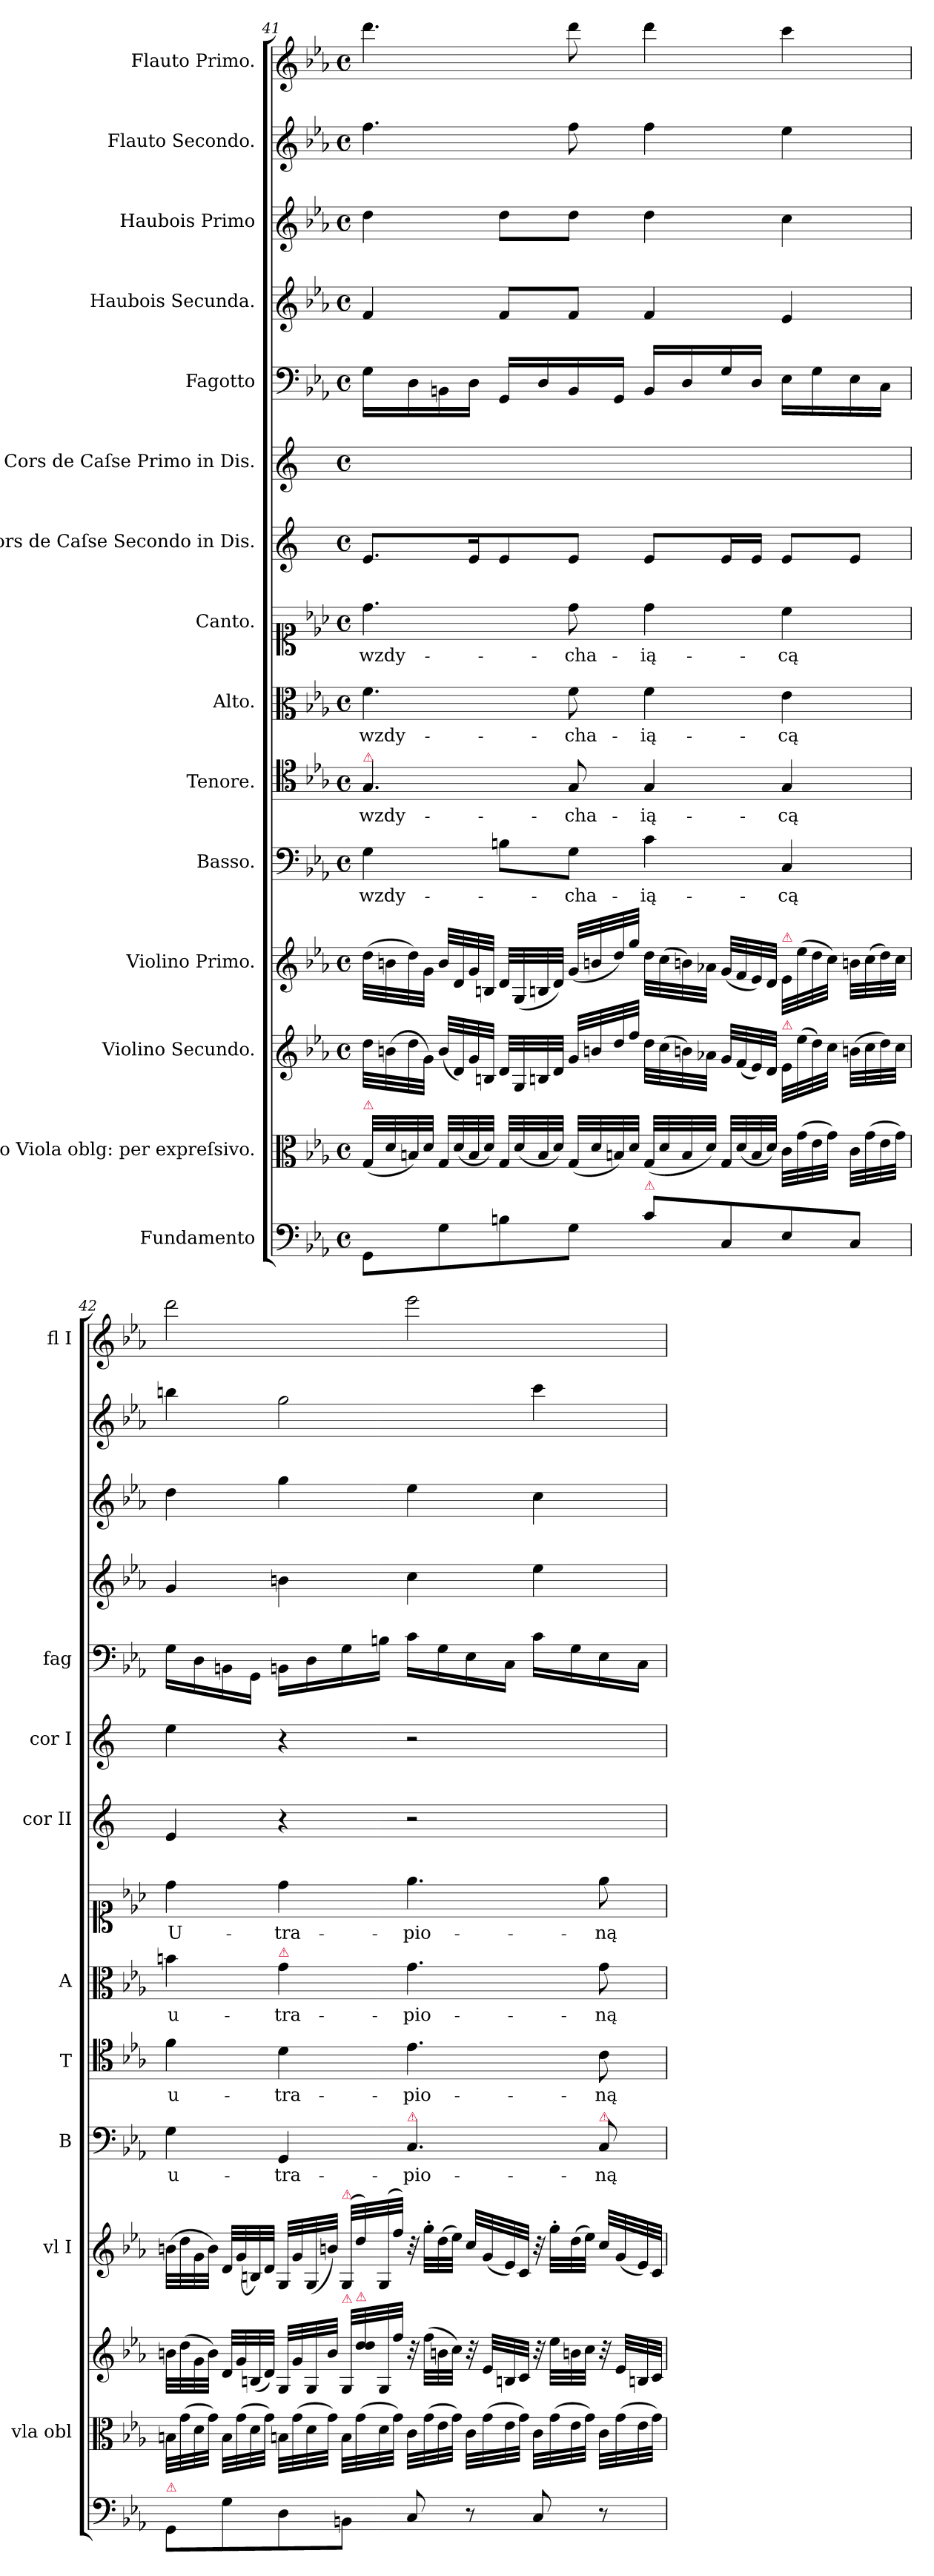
**kern	**kern	**kern	**kern	**kern	**text	**kern	**text	**kern	**text	**kern	**text	**kern	**kern	**kern	**kern	**kern	**kern	**kern
*part15	*part14	*part13	*part12	*part11	*part11	*part10	*part10	*part9	*part9	*part8	*part8	*part7	*part6	*part5	*part4	*part3	*part2	*part1
*staff15	*staff14	*staff13	*staff12	*staff11	*staff11	*staff10	*staff10	*staff9	*staff9	*staff8	*staff8	*staff7	*staff6	*staff5	*staff4	*staff3	*staff2	*staff1
*I"Fundamento	*I"Alto Viola oblg: per expreſsivo.	*I"Violino Secundo.	*I"Violino Primo.	*I"Basso.	*	*I"Tenore.	*	*I"Alto.	*	*I"Canto.	*	*I"Cors de Caſse Secondo in Dis.	*I"Cors de Caſse Primo in Dis.	*I"Fagotto	*I"Haubois Secunda.	*I"Haubois Primo	*I"Flauto Secondo.	*I"Flauto Primo.
*	*I'vla obl	*	*I'vl I	*I'B	*	*I'T	*	*I'A	*	*	*	*I'cor II	*I'cor I	*I'fag	*	*	*	*I'fl I
*clefF4	*clefC3	*clefG2	*clefG2	*clefF4	*	*clefC4	*	*clefC3	*	*clefC1	*	*clefG2	*clefG2	*clefF4	*clefG2	*clefG2	*clefG2	*clefG2
*	*	*	*	*	*	*	*	*	*	*	*	*ITrd-2c-3	*ITrd-2c-3	*	*	*	*	*
*k[b-e-a-]	*k[b-e-a-]	*k[b-e-a-]	*k[b-e-a-]	*k[b-e-a-]	*	*k[b-e-a-]	*	*k[b-e-a-]	*	*k[b-e-a-]	*	*k[b-e-a-]	*k[b-e-a-]	*k[b-e-a-]	*k[b-e-a-]	*k[b-e-a-]	*k[b-e-a-]	*k[b-e-a-]
*E-:	*E-:	*E-:	*E-:	*E-:	*	*E-:	*	*E-:	*	*E-:	*	*	*	*E-:	*E-:	*E-:	*E-:	*E-:
*M4/4	*M4/4	*M4/4	*M4/4	*M4/4	*	*M4/4	*	*M4/4	*	*M4/4	*	*M4/4	*M4/4	*M4/4	*M4/4	*M4/4	*M4/4	*M4/4
*met(c)	*met(c)	*met(c)	*met(c)	*met(c)	*	*met(c)	*	*met(c)	*	*met(c)	*	*met(c)	*met(c)	*met(c)	*met(c)	*met(c)	*met(c)	*met(c)
=41	=41	=41	=41	=41	=41	=41	=41	=41	=41	=41	=41	=41	=41	=41	=41	=41	=41	=41
!	!	!	!	!	!	!LO:TX:a:color=crimson:t=⚠	!	!	!	!	!	!	!	!	!	!	!	!
!	!LO:TX:a:color=crimson:t=⚠	!	!	!	!	!	!	!	!	!	!	!	!	!	!	!	!	!
8GG/L	(32G/LLL	32dd\LLL	(32dd\LLL	4G\	wzdy-	4.G/	wzdy-	4.f\	wzdy-	4.dd\	wzdy-	8.g/L	8.gg\Lyy	16G\LL	4f/	4dd\	4.ff\	4.ddd\
.	32d/	(32bn\	32bn\	.	.	.	.	.	.	.	.	.	.	.	.	.	.	.
.	32Bn/)	32dd\	32dd\)	.	.	.	.	.	.	.	.	.	.	16D\	.	.	.	.
.	32d/JJJ	32g\JJJ)	32g\JJJ	.	.	.	.	.	.	.	.	.	.	.	.	.	.	.
8G\	32G/LLL	(32b/LLL	32b/LLL	.	.	.	.	.	.	.	.	.	.	16BBn\	.	.	.	.
.	(32d/	32d/)	32d/	.	.	.	.	.	.	.	.	.	.	.	.	.	.	.
.	32B/	32g/	32g/	.	.	.	.	.	.	.	.	16g/K	16gg\Kyy	16D\JJ	.	.	.	.
.	32d/JJJ)	32Bn/JJJ	32Bn/JJJ	.	.	.	.	.	.	.	.	.	.	.	.	.	.	.
8Bn\	32G/LLL	32d/LLL	32d/LLL	8Bn\L	.	.	.	.	.	.	.	8g/	8gg\yy	16GG/LL	8f/L	8dd\L	.	.
.	(32d/	32G/	(32G/	.	.	.	.	.	.	.	.	.	.	.	.	.	.	.
.	32B/	32Bn/	32Bn/	.	.	.	.	.	.	.	.	.	.	16D/	.	.	.	.
.	32d/JJJ)	32d/JJJ	32d/JJJ)	.	.	.	.	.	.	.	.	.	.	.	.	.	.	.
8G\J	(32G/LLL	32g/LLL	(32g/LLL	8G\J	-cha-	8G/	-cha-	8f\	-cha-	8dd\	-cha-	8g/J	8gg\Jyy	16BB/	8f/J	8dd\J	8ff\	8ddd\
.	32d/	32bn/	32bn/	.	.	.	.	.	.	.	.	.	.	.	.	.	.	.
.	32Bn/)	32dd/	32dd/)	.	.	.	.	.	.	.	.	.	.	16GG/JJ	.	.	.	.
.	32d/JJJ	32ff/JJJ	32gg/JJJ	.	.	.	.	.	.	.	.	.	.	.	.	.	.	.
!LO:TX:a:color=crimson:t=⚠	!	!	!	!	!	!	!	!	!	!	!	!	!	!	!	!	!	!
8c\L	(32G/LLL	32dd\LLL	32dd\LLL	4c\	-ią-	4G/	-ią-	4f\	-ią-	4dd\	-ią-	8g/L	8gg\Lyy	16BB/LL	4f/	4dd\	4ff\	4ddd\
.	32d/	(32cc\	(32cc\	.	.	.	.	.	.	.	.	.	.	.	.	.	.	.
.	32B/	32bn\)	32bn\)	.	.	.	.	.	.	.	.	.	.	16D/	.	.	.	.
.	32d/JJJ)	32a-X\JJJ	32a-X\JJJ	.	.	.	.	.	.	.	.	.	.	.	.	.	.	.
8C/	32G/LLL	32g/LLL	(32g/LLL	.	.	.	.	.	.	.	.	16g/L	16gg\Lyy	16G/	.	.	.	.
.	(32d/	(32f/	32f/	.	.	.	.	.	.	.	.	.	.	.	.	.	.	.
.	32B/	32e-/)	32e-/)	.	.	.	.	.	.	.	.	16g/JJ	16gg\JJyy	16D/JJ	.	.	.	.
.	32d/JJJ)	32d/JJJ	32d/JJJ	.	.	.	.	.	.	.	.	.	.	.	.	.	.	.
!	!	!	!LO:TX:a:color=crimson:t=⚠	!	!	!	!	!	!	!	!	!	!	!	!	!	!	!
!	!	!LO:TX:a:color=crimson:t=⚠	!	!	!	!	!	!	!	!	!	!	!	!	!	!	!	!
8E-/	32c\LLL	32e-/LLL	32e-/LLL	4C/	-cą	4G/	-cą	4e-\	-cą	4cc\	-cą	8g/L	8gg\Lyy	16E-\LL	4e-/	4cc\	4ee-\	4ccc\
.	(32g\	(32ee-\	(32ee-\	.	.	.	.	.	.	.	.	.	.	.	.	.	.	.
.	32e-\	32dd\)	32dd\	.	.	.	.	.	.	.	.	.	.	16G\	.	.	.	.
.	32g\JJJ)	32cc\JJJ	32cc\JJJ)	.	.	.	.	.	.	.	.	.	.	.	.	.	.	.
8C/J	32c\LLL	(32bn\LLL	32bn\LLL	.	.	.	.	.	.	.	.	8g/J	8gg\Jyy	16E-\	.	.	.	.
.	(32g\	32cc\	(32cc\	.	.	.	.	.	.	.	.	.	.	.	.	.	.	.
.	32e-\	32dd\)	32dd\)	.	.	.	.	.	.	.	.	.	.	16C\JJ	.	.	.	.
.	32g\JJJ)	32cc\JJJ	32cc\JJJ	.	.	.	.	.	.	.	.	.	.	.	.	.	.	.
=42	=42	=42	=42	=42	=42	=42	=42	=42	=42	=42	=42	=42	=42	=42	=42	=42	=42	=42
!LO:TX:a:color=crimson:t=⚠	!	!	!	!	!	!	!	!	!	!	!	!	!	!	!	!	!	!
8GG/L	32Bn\LLL	32bn\LLL	(32bn\LLL	4G\	u-	4f\	u-	4bn\	u-	4dd\	U-	4g/	4gg\	16G\LL	4g/	4dd\	4bbn\	2ddd\
.	(32g\	(32dd\	32dd\	.	.	.	.	.	.	.	.	.	.	.	.	.	.	.
.	32d\	32g\	32g\	.	.	.	.	.	.	.	.	.	.	16D\	.	.	.	.
.	32g\JJJ)	32b\JJJ)	32b\JJJ)	.	.	.	.	.	.	.	.	.	.	.	.	.	.	.
8G\	32B\LLL	32d/LLL	32d/LLL	.	.	.	.	.	.	.	.	.	.	16BBn\	.	.	.	.
.	(32g\	32g/	(32g/	.	.	.	.	.	.	.	.	.	.	.	.	.	.	.
.	32d\	(32Bn/	32Bn/)	.	.	.	.	.	.	.	.	.	.	16GG\JJ	.	.	.	.
.	32g\JJJ)	32d/JJJ)	32d/JJJ	.	.	.	.	.	.	.	.	.	.	.	.	.	.	.
!	!	!	!	!	!	!	!	!LO:TX:a:color=crimson:t=⚠	!	!	!	!	!	!	!	!	!	!
8D\	32Bn\LLL	32G/LLL	32G/LLL	4GG/	-tra-	4d\	-tra-	4g\	-tra-	4dd\	-tra-	4r	4r	16BBn\LL	4bn\	4gg\	2gg\	.
.	(32g\	32g/	32g/	.	.	.	.	.	.	.	.	.	.	.	.	.	.	.
.	32d\	32G/	(32G/	.	.	.	.	.	.	.	.	.	.	16D\	.	.	.	.
.	32g\JJJ)	32b/JJJ	32bn/JJJ)	.	.	.	.	.	.	.	.	.	.	.	.	.	.	.
!	!	!	!LO:TX:a:color=crimson:t=⚠	!	!	!	!	!	!	!	!	!	!	!	!	!	!	!
!	!	!LO:TX:a:color=crimson:t=⚠	!	!	!	!	!	!	!	!	!	!	!	!	!	!	!	!
8BBn\J	32B\LLL	32G/LLL	(32G/LLL	.	.	.	.	.	.	.	.	.	.	16G\	.	.	.	.
!	!	!LO:TX:a:color=crimson:t=⚠	!	!	!	!	!	!	!	!	!	!	!	!	!	!	!	!
.	(32g\	32dd/ 32dd/	32dd\)	.	.	.	.	.	.	.	.	.	.	.	.	.	.	.
.	32d\	32G/	(32G/	.	.	.	.	.	.	.	.	.	.	16Bn\JJ	.	.	.	.
.	32g\JJJ)	32ff\JJJ	32ff\JJJ)	.	.	.	.	.	.	.	.	.	.	.	.	.	.	.
!	!	!	!	!LO:TX:a:color=crimson:t=⚠	!	!	!	!	!	!	!	!	!	!	!	!	!	!
8C/	32c\LLL	32r	32r	4.C/	-pio-	4.e-\	-pio-	4.g\	-pio-	4.ee-\	-pio-	2r	2r	16c\LL	4cc\	4ee-\	.	2eee-\
.	(32g\	(32ff\LLL	32gg'\LLL	.	.	.	.	.	.	.	.	.	.	.	.	.	.	.
.	32e-\	32bn\	(32dd\	.	.	.	.	.	.	.	.	.	.	16G\	.	.	.	.
.	32g\JJJ)	32cc\JJJ)	32ee-\JJJ)	.	.	.	.	.	.	.	.	.	.	.	.	.	.	.
8r	32c\LLL	32r	32cc/LLL	.	.	.	.	.	.	.	.	.	.	16E-\	.	.	.	.
.	(32g\	32e-/LLL	(32g/	.	.	.	.	.	.	.	.	.	.	.	.	.	.	.
.	32e-\	32Bn/	32e-/)	.	.	.	.	.	.	.	.	.	.	16C\JJ	.	.	.	.
.	32g\JJJ)	32c/JJJ	32c/JJJ	.	.	.	.	.	.	.	.	.	.	.	.	.	.	.
8C/	32c\LLL	32r	32r	.	.	.	.	.	.	.	.	.	.	16c\LL	4ee-\	4cc\	4ccc\	.
.	(32g\	32ee-\LLL	32gg'\LLL	.	.	.	.	.	.	.	.	.	.	.	.	.	.	.
.	32e-\	32bn\	(32dd\	.	.	.	.	.	.	.	.	.	.	16G\	.	.	.	.
.	32g\JJJ)	32cc\JJJ	32ee-\JJJ)	.	.	.	.	.	.	.	.	.	.	.	.	.	.	.
!	!	!	!	!LO:TX:a:color=crimson:t=⚠	!	!	!	!	!	!	!	!	!	!	!	!	!	!
8r	32c\LLL	32r	32cc/LLL	8C/	-ną	8c\	-ną	8g\	-ną	8ee-\	-ną	.	.	16E-\	.	.	.	.
.	(32g\	32e-/LLL	(32g/	.	.	.	.	.	.	.	.	.	.	.	.	.	.	.
.	32e-\	32Bn/	32e-/)	.	.	.	.	.	.	.	.	.	.	16C\JJ	.	.	.	.
.	32g\JJJ)	32c/JJJ	32c/JJJ	.	.	.	.	.	.	.	.	.	.	.	.	.	.	.
=	=	=	=	=	=	=	=	=	=	=	=	=	=	=	=	=	=	=
*-	*-	*-	*-	*-	*-	*-	*-	*-	*-	*-	*-	*-	*-	*-	*-	*-	*-	*-
